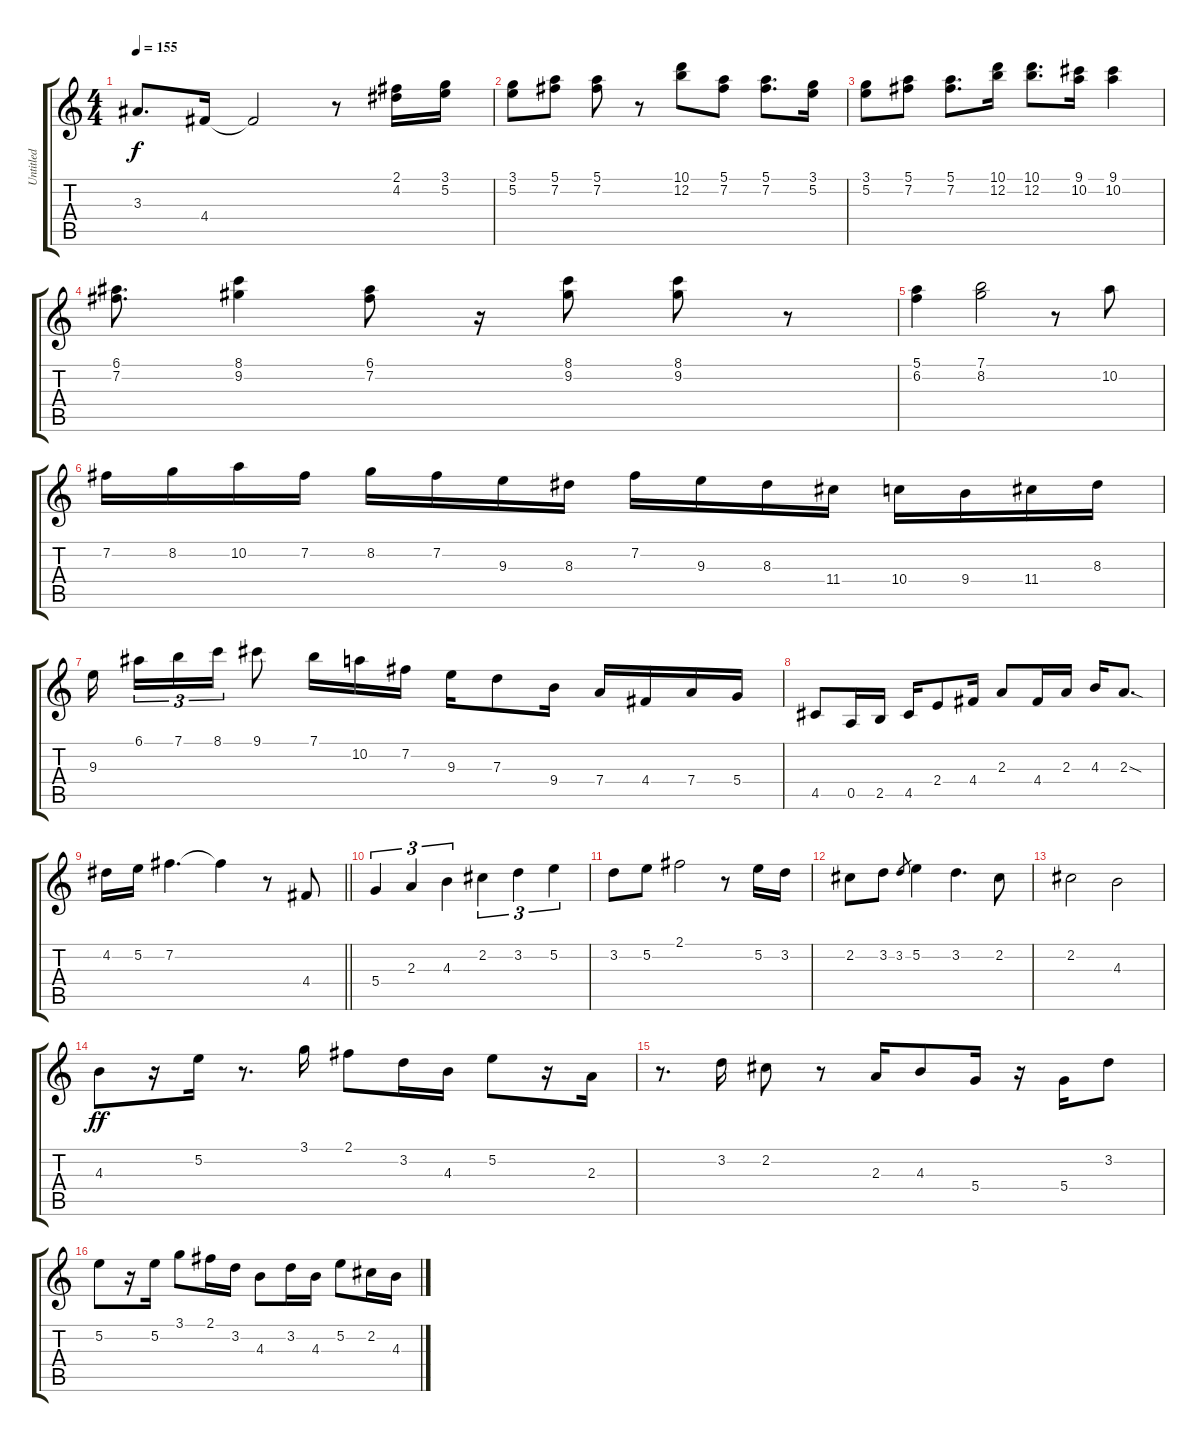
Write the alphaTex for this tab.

\track ("Untitled" "Untitled") {instrument acousticguitarsteel}
\staff {score tabs}
\tuning (E4 B3 G3 D3 A2 E2) {hide}
\ts (4 4)
\tempo 155
\clef g2
\ks c
3.3.8{d dy f} 4.4.16 4.4{t}.2 r.8 (2.1 4.2).16 (3.1 5.2).16 |
(3.1 5.2).8 (5.1 7.2).8 (5.1 7.2).8 r.8 (10.1 12.2).8 (5.1 7.2).8 (5.1 7.2).8{d} (3.1 5.2).16 |
(3.1 5.2).8 (5.1 7.2).8 (5.1 7.2).8{d} (10.1 12.2).16 (10.1 12.2).8{d} (9.1 10.2).16 (9.1 10.2).4 |
(6.1 7.2).8{d} (8.1 9.2).4 (6.1 7.2).8 r.16 (8.1 9.2).8 (8.1 9.2).8 r.8 |
(5.1 6.2).4 (7.1 8.2).2 r.8 10.2.8 |
7.2.16 8.2.16 10.2.16 7.2.16 8.2.16 7.2.16 9.3.16 8.3.16 7.2.16 9.3.16 8.3.16 11.4.16 10.4.16 9.4.16 11.4.16 8.3.16 |
9.3.16{beam splitsecondary} 6.1.16{tu (3 2)} 7.1.16{tu (3 2)} 8.1.16{tu (3 2)} 9.1.8 7.1.16 10.2.16 7.2.16 9.3.16 7.3.8 9.4.16 7.4.16 4.4.16 7.4.16 5.4.16 |
4.5.8 0.5.16 2.5.16 4.5.16 2.4.8 4.4.16 2.3.8 4.4.16 2.3.16 4.3.16 2.3{sod}.8{d} |
\barLineRight lightlight
4.2.16 5.2.16 7.2.4{d} 7.2{t}.4 r.8 4.4.8 |
5.4.4{tu (3 2)} 2.3.4{tu (3 2)} 4.3.4{tu (3 2)} 2.2.4{tu (3 2)} 3.2.4{tu (3 2)} 5.2.4{tu (3 2)} |
3.2.8 5.2.8 2.1.2 r.8 5.2.16 3.2.16 |
2.2.8 3.2.8 3.2.8{gr} 5.2.4 3.2.4{d} 2.2.8 |
2.2.2 4.3.2 |
4.3.8{dy ff} r.16 5.2.16 r.8{d} 3.1.16 2.1.8 3.2.16 4.3.16 5.2.8 r.16 2.3.16 |
r.8{d} 3.2.16 2.2.8 r.8 2.3.16 4.3.8 5.4.16 r.16 5.4.16 3.2.8 |
5.2.8 r.16 5.2.16 3.1.8 2.1.16 3.2.16 4.3.8 3.2.16 4.3.16 5.2.8 2.2.16 4.3.16
